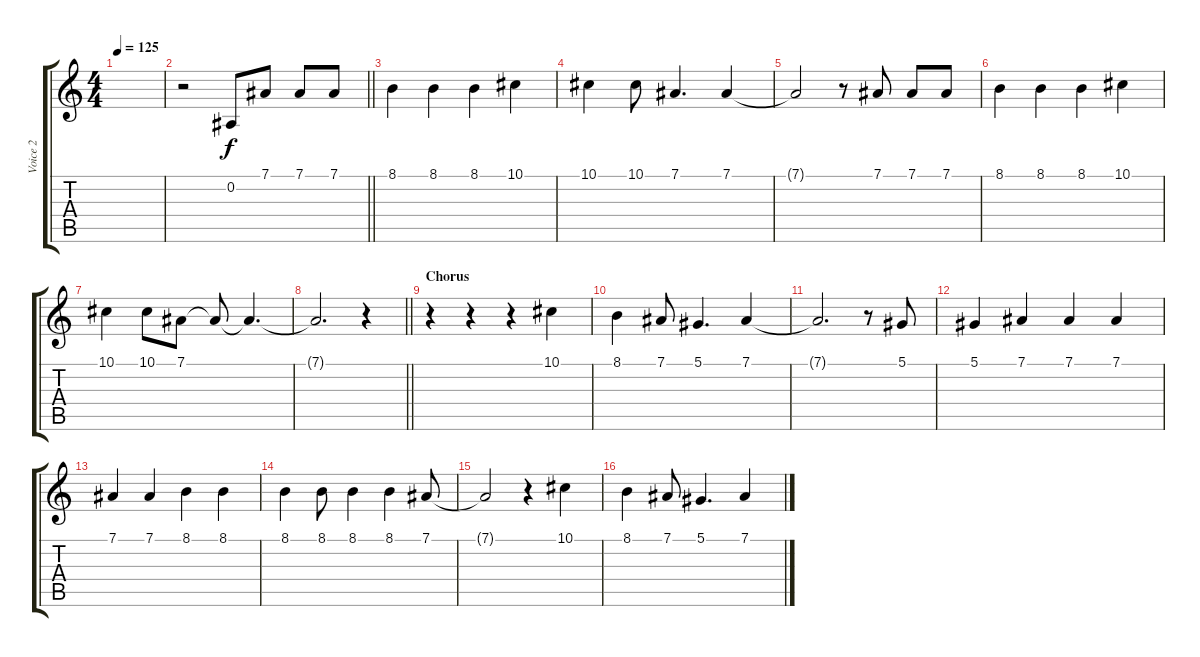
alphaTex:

\track ("Voice 2" "Voice 2") {instrument sopranosax}
\staff {score tabs}
\tuning (Eb4 Bb3 Gb3 Db3 Ab2 Eb2) {hide}
\ts (4 4)
\tempo 125
\clef g2
\ks c
|
\barLineRight lightlight
r.2 0.2.8 7.1.8 7.1.8 7.1.8 |
8.1.4 8.1.4 8.1.4 10.1.4 |
10.1.4 10.1.8 7.1.4{d} 7.1.4 |
7.1{t}.2 r.8 7.1.8 7.1.8 7.1.8 |
8.1.4 8.1.4 8.1.4 10.1.4 |
10.1.4 10.1.8 7.1.8 7.1{t}.8 7.1{t}.4{d} |
\barLineRight lightlight
7.1{t}.2{d} r.4 |
\section ("" "Chorus")
r.4 r.4 r.4 10.1.4 |
8.1.4 7.1.8 5.1.4{d} 7.1.4 |
7.1{t}.2{d} r.8 5.1.8 |
5.1.4 7.1.4 7.1.4 7.1.4 |
7.1.4 7.1.4 8.1.4 8.1.4 |
8.1.4 8.1.8 8.1.4 8.1.4 7.1.8 |
7.1{t}.2 r.4 10.1.4 |
8.1.4 7.1.8 5.1.4{d} 7.1.4
